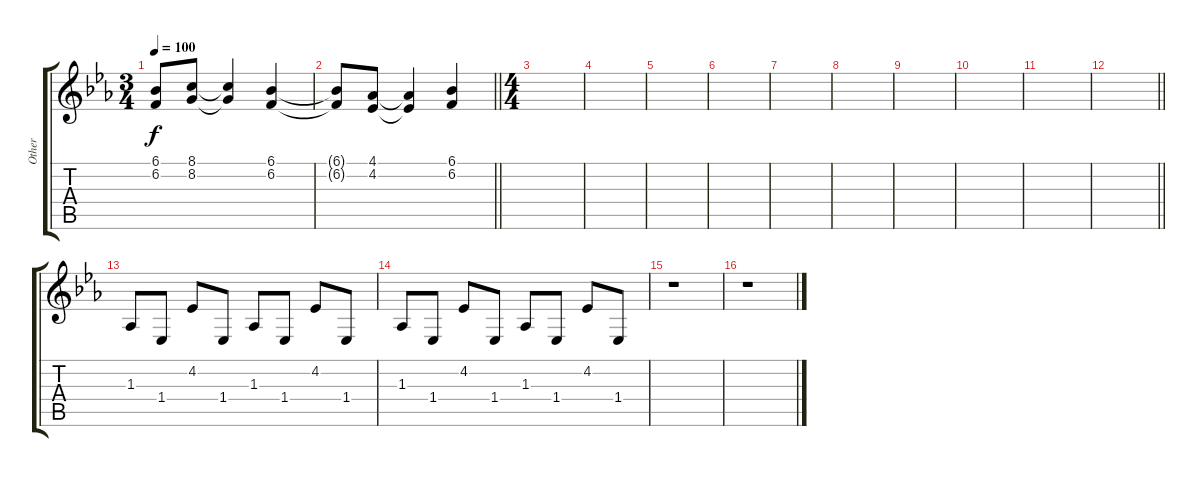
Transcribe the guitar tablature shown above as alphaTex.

\track ("Other" "Other") {instrument lead1square}
\staff {score tabs}
\tuning (E4 B3 G3 D3 A2 E2) {hide}
\ts (3 4)
\tempo 100
\clef g2
\ks cminor
(6.1{t} 6.2{t}).8{dy f} (8.1 8.2).8 (8.1{t} 8.2{t}).4 (6.1 6.2).4 |
\barLineRight lightlight
(6.1{t} 6.2{t}).8 (4.1 4.2).8 (4.1{t} 4.2{t}).4 (6.1 6.2).4 |
\ts (4 4)
|
|
|
|
|
|
|
|
|
\barLineRight lightlight
|
1.3.8 1.4.8 4.2.8 1.4.8 1.3.8 1.4.8 4.2.8 1.4.8 |
1.3.8 1.4.8 4.2.8 1.4.8 1.3.8 1.4.8 4.2.8 1.4.8 |
r.1 |
r.1
